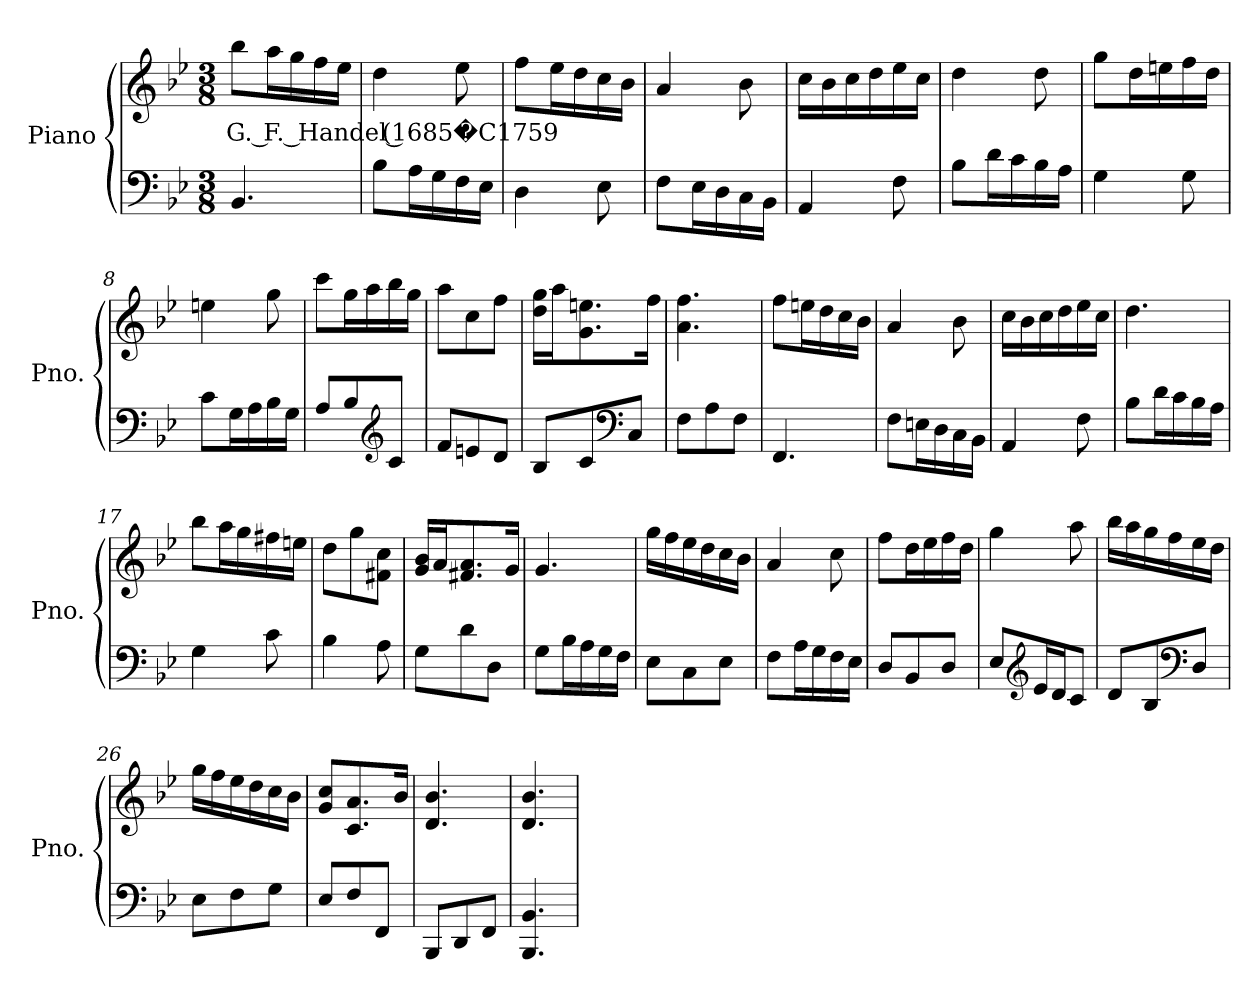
**kern	**kern	**text
*part2	*part1	*part1
*staff2	*staff1	*staff1
*I"Piano	*I"Piano	*
*I'Pno.	*I'Pno.	*
*clefF4	*clefG2	*
*k[b-e-]	*k[b-e-]	*
*M3/8	*M3/8	*
*MM108	*MM108	*
=1	=1	=1
!	!	!LO:LY:b
4.BB-/	8bb-\L	G. F. Handel (1685�C1759
.	16aa\L	.
.	16gg\	.
.	16ff\	.
.	16ee-\JJ	.
=2	=2	=2
8B-\L	4dd\	.
16A\L	.	.
16G\	.	.
16F\	8ee-\	.
16E-\JJ	.	.
=3	=3	=3
4D\	8ff\L	.
.	16ee-\L	.
.	16dd\	.
8E-\	16cc\	.
.	16b-\JJ	.
=4	=4	=4
8F\L	4a/	.
16E-\L	.	.
16D\	.	.
16C\	8b-\	.
16BB-\JJ	.	.
!!LO:LB:g=z
=5	=5	=5
4AA/	16cc\LL	.
.	16b-\	.
.	16cc\	.
.	16dd\	.
8F\	16ee-\	.
.	16cc\JJ	.
=6	=6	=6
8B-\L	4dd\	.
16d\L	.	.
16c\	.	.
16B-\	8dd\	.
16A\JJ	.	.
=7	=7	=7
4G\	8gg\L	.
.	16dd\L	.
.	16een\	.
8G\	16ff\	.
.	16dd\JJ	.
=8	=8	=8
8c\L	4een\	.
16G\L	.	.
16A\	.	.
16B-\	8gg\	.
16G\JJ	.	.
=9	=9	=9
8A/L	8ccc\L	.
8B-/	16gg\L	.
.	16aa\	.
*clefG2	*	*
8c/J	16bb-\	.
.	16gg\JJ	.
=10	=10	=10
8f/L	8aa\L	.
8en/	8cc\	.
8d/J	8ff\J	.
!!LO:LB:g=z
=11	=11	=11
8B-/L	16dd\ 16gg\LL	.
.	16aa\J	.
8c/	8.g\ 8.een\	.
*clefF4	*	*
8C/J	.	.
.	16ff\Jk	.
=12	=12	=12
8F\L	4.a\ 4.ff\	.
8A\	.	.
8F\J	.	.
=13	=13	=13
4.FF/	8ff\L	.
.	16een\L	.
.	16dd\	.
.	16cc\	.
.	16b-\JJ	.
=14	=14	=14
8F\L	4a/	.
16En\L	.	.
16D\	.	.
16C\	8b-\	.
16BB-\JJ	.	.
=15	=15	=15
4AA/	16cc\LL	.
.	16b-\	.
.	16cc\	.
.	16dd\	.
8F\	16ee-\	.
.	16cc\JJ	.
=16	=16	=16
8B-\L	4.dd\	.
16d\L	.	.
16c\	.	.
16B-\	.	.
16A\JJ	.	.
!!LO:LB:g=z
=17	=17	=17
4G\	8bb-\L	.
.	16aa\L	.
.	16gg\	.
8c\	16ff#X\	.
.	16een\JJ	.
=18	=18	=18
4B-\	8dd\L	.
.	8gg\	.
8A\	8f#X\ 8cc\J	.
=19	=19	=19
8G\L	16g/ 16b-/LL	.
.	16a/J	.
8d\	8.f#X/ 8.a/	.
8D\J	.	.
.	16g/Jk	.
=20	=20	=20
8G\L	4.g/	.
16B-\L	.	.
16A\	.	.
16G\	.	.
16F\JJ	.	.
=21	=21	=21
8E-\L	16gg\LL	.
.	16ff\	.
8C\	16ee-\	.
.	16dd\	.
8E-\J	16cc\	.
.	16b-\JJ	.
=22	=22	=22
8F\L	4a/	.
16A\L	.	.
16G\	.	.
16F\	8cc\	.
16E-\JJ	.	.
=23	=23	=23
8D/L	8ff\L	.
8BB-/	16dd\L	.
.	16ee-\	.
8D/J	16ff\	.
.	16dd\JJ	.
!!LO:LB:g=z
=24	=24	=24
8E-/L	4gg\	.
*clefG2	*	*
16e-/L	.	.
16d/J	.	.
8c/J	8aa\	.
=25	=25	=25
8d/L	16bb-\LL	.
.	16aa\	.
8B-/	16gg\	.
.	16ff\	.
*clefF4	*	*
8D/J	16ee-\	.
.	16dd\JJ	.
=26	=26	=26
8E-\L	16gg\LL	.
.	16ff\	.
8F\	16ee-\	.
.	16dd\	.
8G\J	16cc\	.
.	16b-\JJ	.
=27	=27	=27
8E-/L	8g/ 8cc/L	.
8F/	8.c/ 8.a/	.
8FF/J	.	.
.	16b-/Jk	.
=28	=28	=28
8BBB-/L	4.d/ 4.b-/	.
8DD/	.	.
8FF/J	.	.
=29	=29	=29
4.BBB-/ 4.BB-/	4.d/ 4.b-/	.
=	=	=
*-	*-	*-
